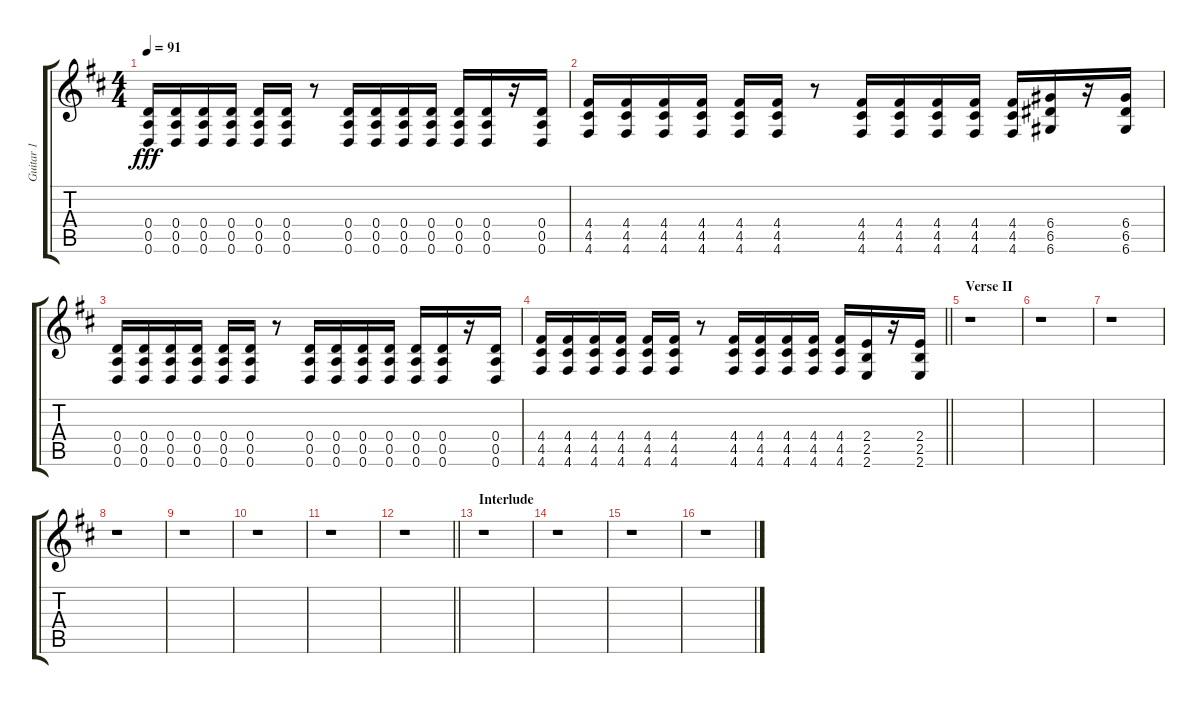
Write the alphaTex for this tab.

\track ("Guitar 1" "Guitar 1") {instrument distortionguitar}
\staff {score tabs}
\tuning (E4 B3 G3 D3 A2 D2) {hide}
\ts (4 4)
\tempo 91
\clef g2
\ks d
(0.4 0.5 0.6).16{dy fff} (0.4 0.5 0.6).16 (0.4 0.5 0.6).16 (0.4 0.5 0.6).16 (0.4 0.5 0.6).16 (0.4 0.5 0.6).16 r.8 (0.4 0.5 0.6).16 (0.4 0.5 0.6).16 (0.4 0.5 0.6).16 (0.4 0.5 0.6).16 (0.4 0.5 0.6).16 (0.4 0.5 0.6).16 r.16 (0.4 0.5 0.6).16 |
(4.4 4.5 4.6).16 (4.4 4.5 4.6).16 (4.4 4.5 4.6).16 (4.4 4.5 4.6).16 (4.4 4.5 4.6).16 (4.4 4.5 4.6).16 r.8 (4.4 4.5 4.6).16 (4.4 4.5 4.6).16 (4.4 4.5 4.6).16 (4.4 4.5 4.6).16 (4.4 4.5 4.6).16 (6.4 6.5 6.6).16 r.16 (6.4 6.5 6.6).16 |
(0.4 0.5 0.6).16 (0.4 0.5 0.6).16 (0.4 0.5 0.6).16 (0.4 0.5 0.6).16 (0.4 0.5 0.6).16 (0.4 0.5 0.6).16 r.8 (0.4 0.5 0.6).16 (0.4 0.5 0.6).16 (0.4 0.5 0.6).16 (0.4 0.5 0.6).16 (0.4 0.5 0.6).16 (0.4 0.5 0.6).16 r.16 (0.4 0.5 0.6).16 |
\barLineRight lightlight
(4.4 4.5 4.6).16 (4.4 4.5 4.6).16 (4.4 4.5 4.6).16 (4.4 4.5 4.6).16 (4.4 4.5 4.6).16 (4.4 4.5 4.6).16 r.8 (4.4 4.5 4.6).16 (4.4 4.5 4.6).16 (4.4 4.5 4.6).16 (4.4 4.5 4.6).16 (4.4 4.5 4.6).16 (2.4 2.5 2.6).16 r.16 (2.4 2.5 2.6).16 |
\section ("" "Verse II")
r.1 |
r.1 |
r.1 |
r.1 |
r.1 |
r.1 |
r.1 |
\barLineRight lightlight
r.1 |
\section ("" "Interlude")
r.1 |
r.1 |
r.1 |
r.1
